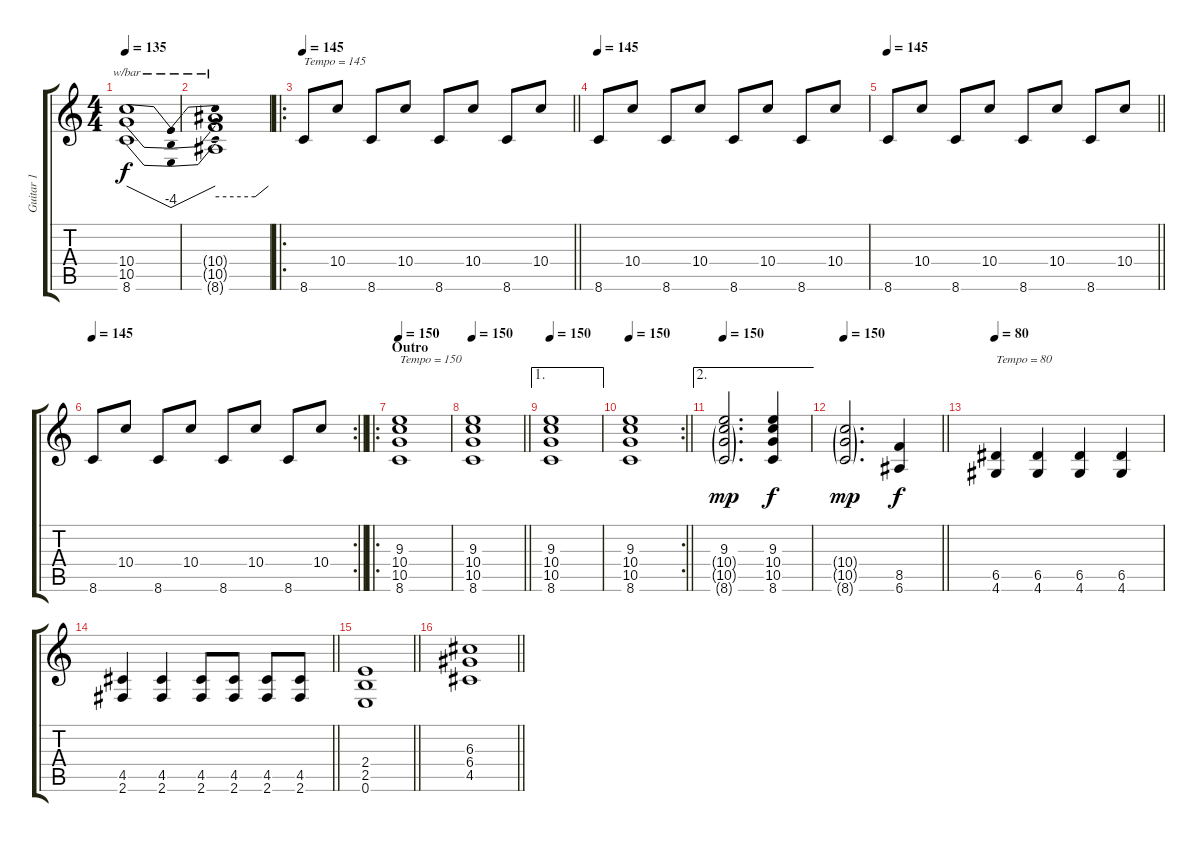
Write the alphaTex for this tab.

\track ("Guitar 1" "Guitar 1") {instrument distortionguitar}
\staff {score tabs}
\tuning (E4 B3 G3 D3 A2 E2) {hide}
\ts (4 4)
\tempo 135
\clef g2
\ks c
(10.4{t} 10.5{t} 8.6{t}).1{tbe (dip default 0 0 30 -16 60 0) dy f} |
(10.4{t} 10.5{t} 8.6{t}).1{tbe (custom default 0 -4 45 -4 60 0)} |
\ro
\tempo 145
\barLineRight lightlight
8.6.8{txt "Tempo = 145" instrument distortionguitar} 10.4.8 8.6.8 10.4.8 8.6.8 10.4.8 8.6.8 10.4.8 |
\tempo 145
8.6.8 10.4.8 8.6.8 10.4.8 8.6.8 10.4.8 8.6.8 10.4.8 |
\tempo 145
\barLineRight lightlight
8.6.8 10.4.8 8.6.8 10.4.8 8.6.8 10.4.8 8.6.8 10.4.8 |
\rc 2
\tempo 145
\barLineRight lightlight
8.6.8 10.4.8 8.6.8 10.4.8 8.6.8 10.4.8 8.6.8 10.4.8 |
\ro
\section ("" "Outro")
\tempo 150
(9.3 10.4 10.5 8.6).1{txt "Tempo = 150" instrument distortionguitar} |
\tempo 150
\barLineRight lightlight
(9.3 10.4 10.5 8.6).1 |
\ae 1
\tempo 150
(9.3 10.4 10.5 8.6).1 |
\rc 2
\tempo 150
\barLineRight lightlight
(9.3 10.4 10.5 8.6).1 |
\ae 2
\tempo 150
(9.3 10.4{g} 10.5{g} 8.6{g}).2{d dy mp} (9.3 10.4 10.5 8.6).4{dy f} |
\tempo 150
\barLineRight lightlight
(10.4{g} 10.5{g} 8.6{g}).2{d dy mp} (8.5 6.6).4{dy f} |
\tempo 80
(6.5 4.6).4{txt "Tempo = 80" instrument distortionguitar} (6.5 4.6).4 (6.5 4.6).4 (6.5 4.6).4 |
\barLineRight lightlight
(4.5 2.6).4 (4.5 2.6).4 (4.5 2.6).8 (4.5 2.6).8 (4.5 2.6).8 (4.5 2.6).8 |
\barLineRight lightlight
(2.4 2.5 0.6).1 |
\barLineRight lightlight
(6.3 6.4 4.5).1
